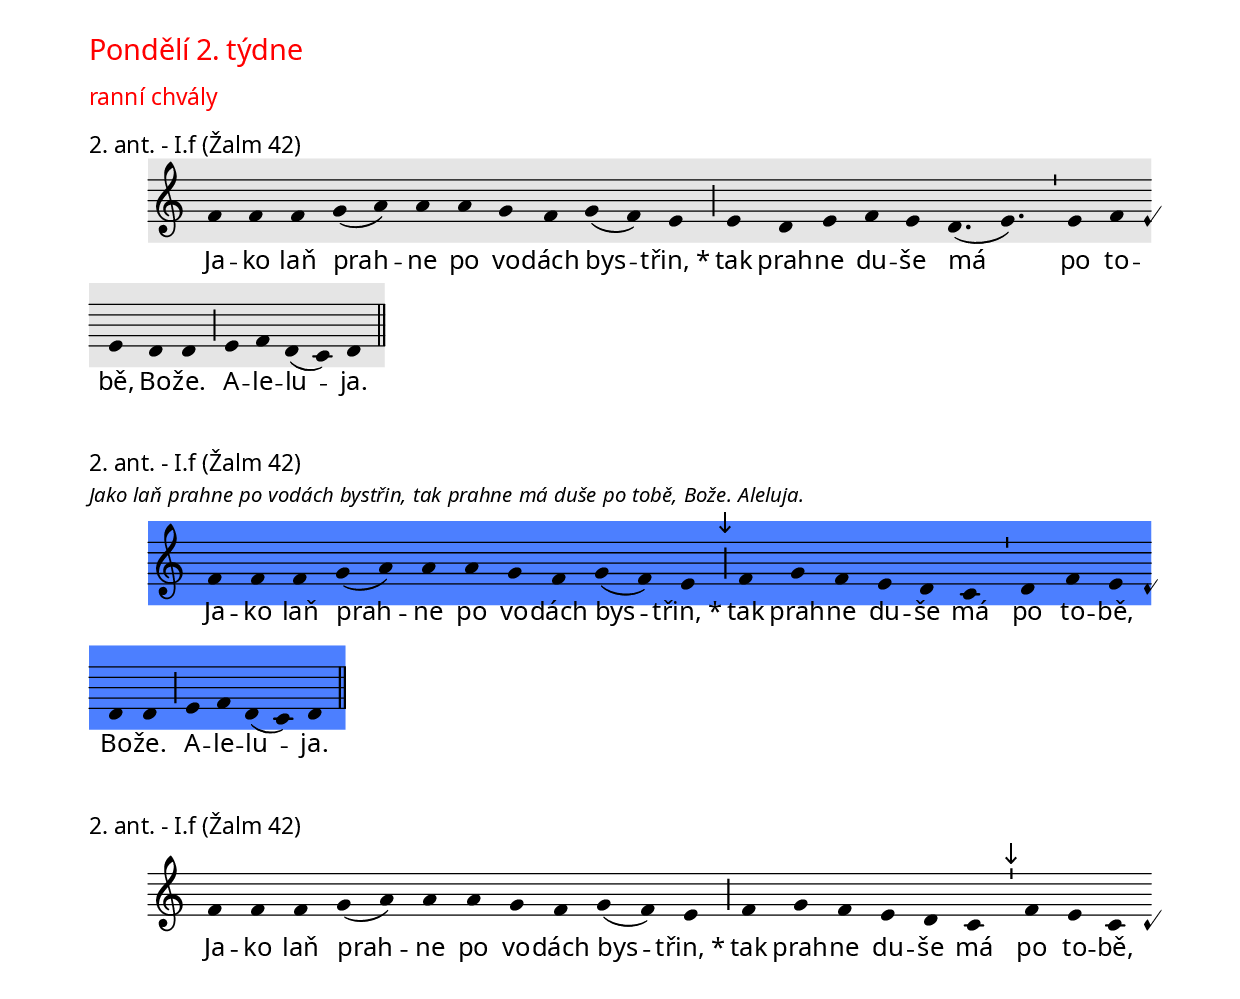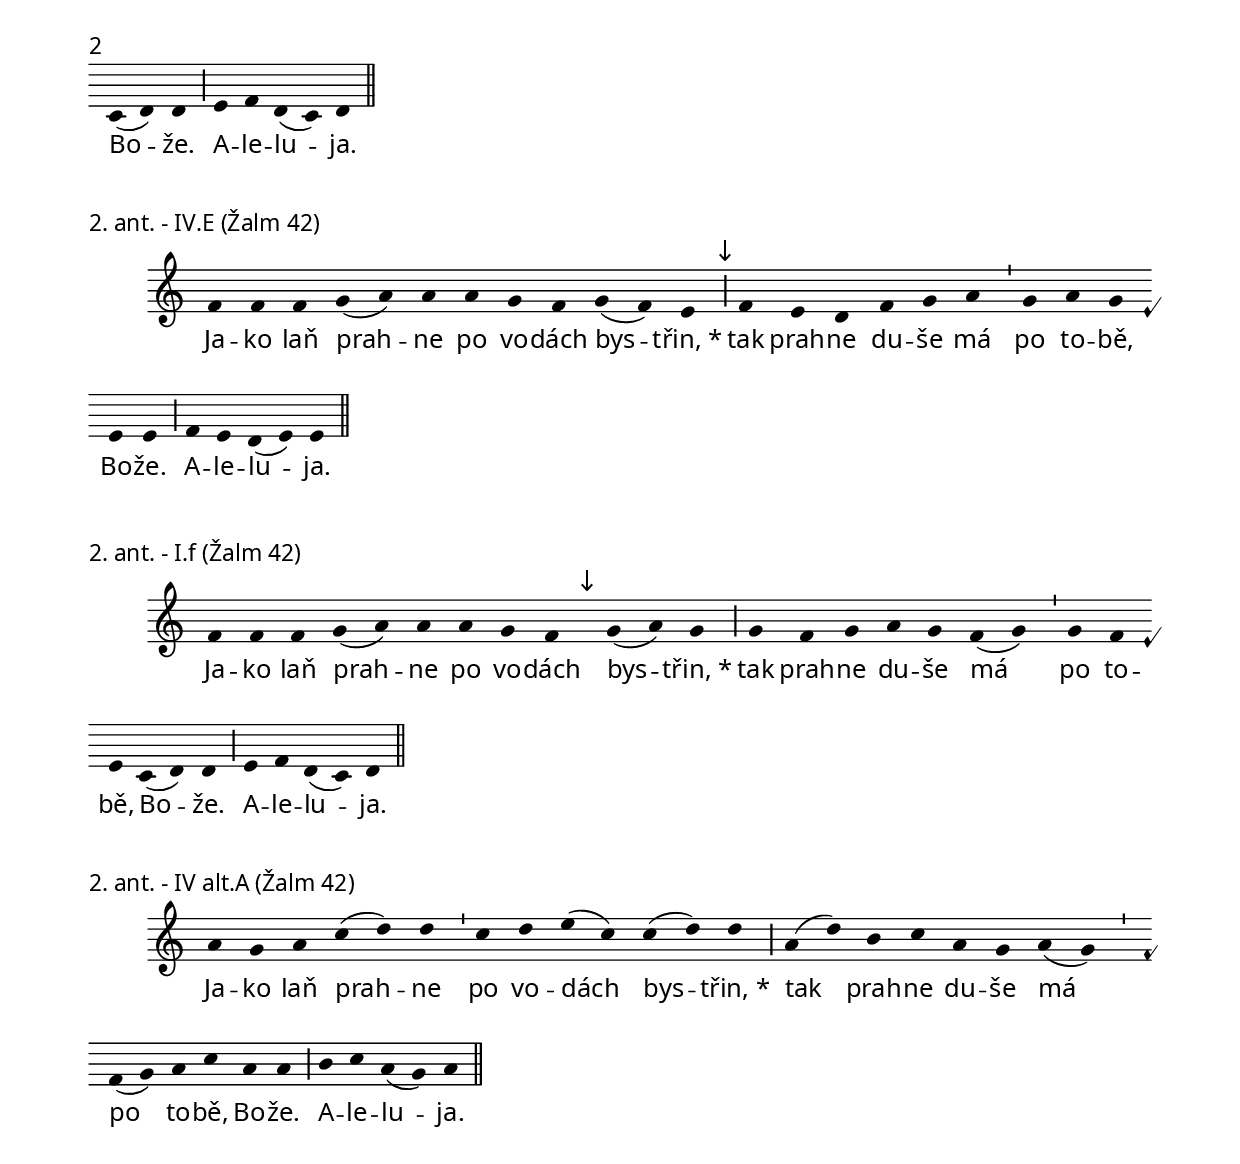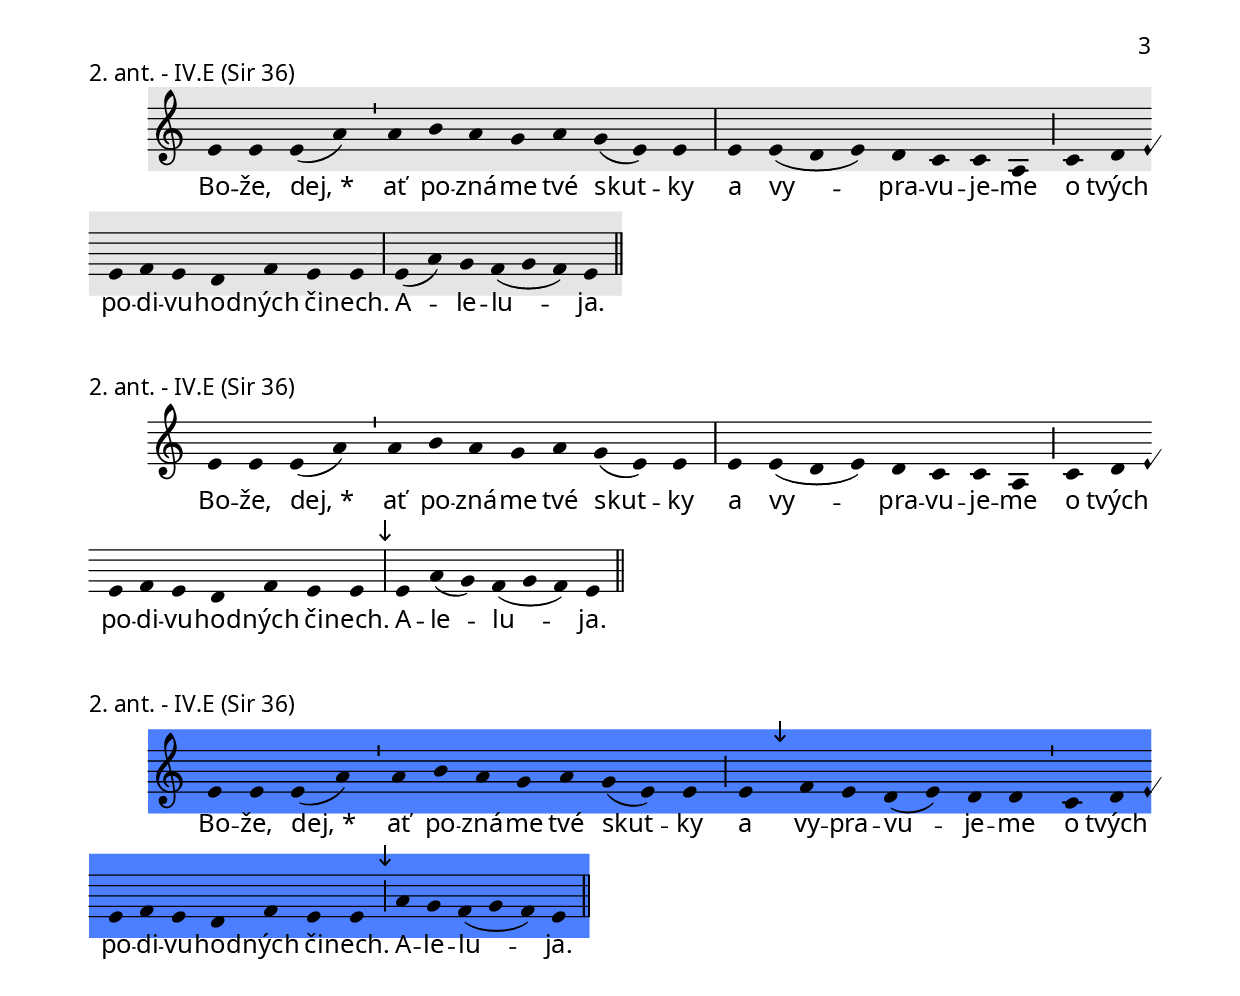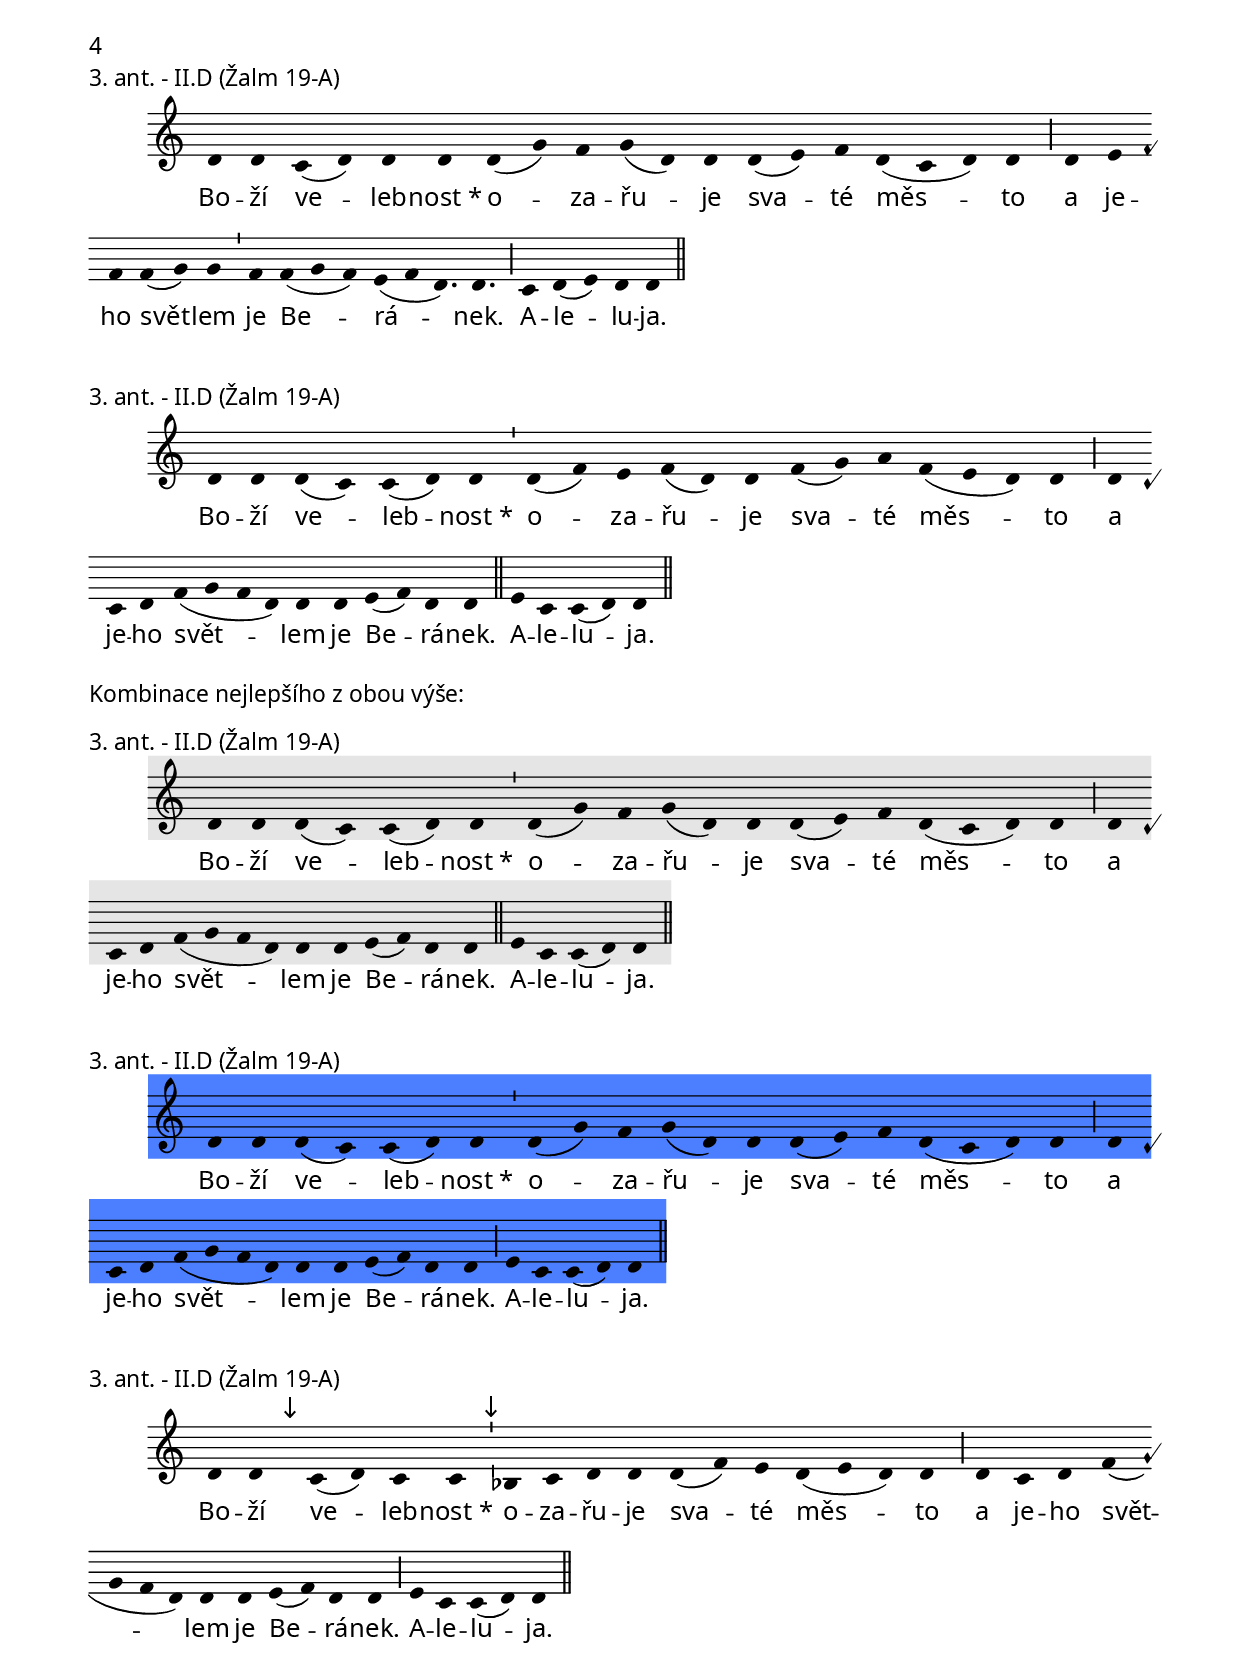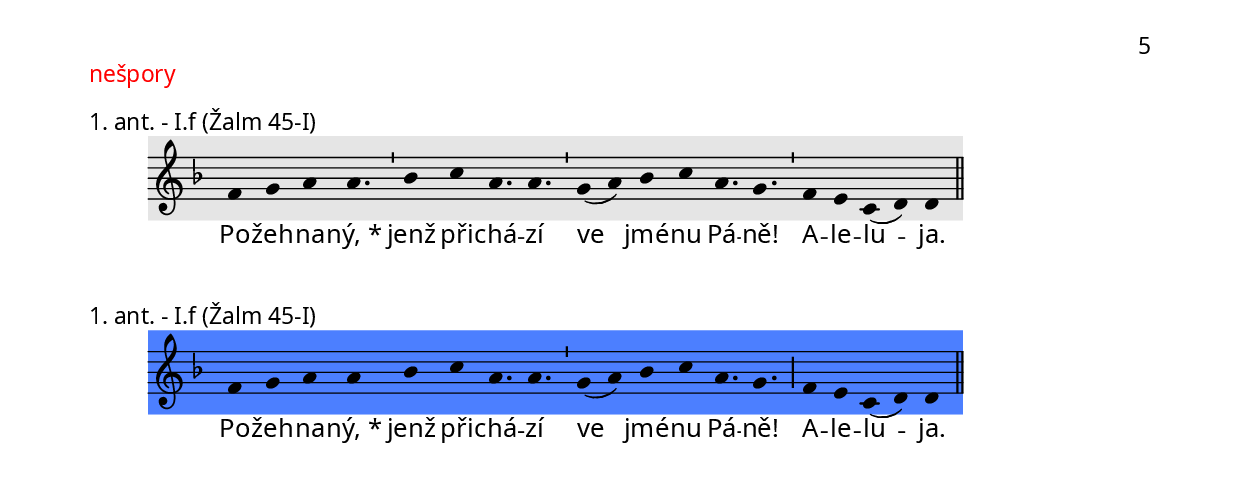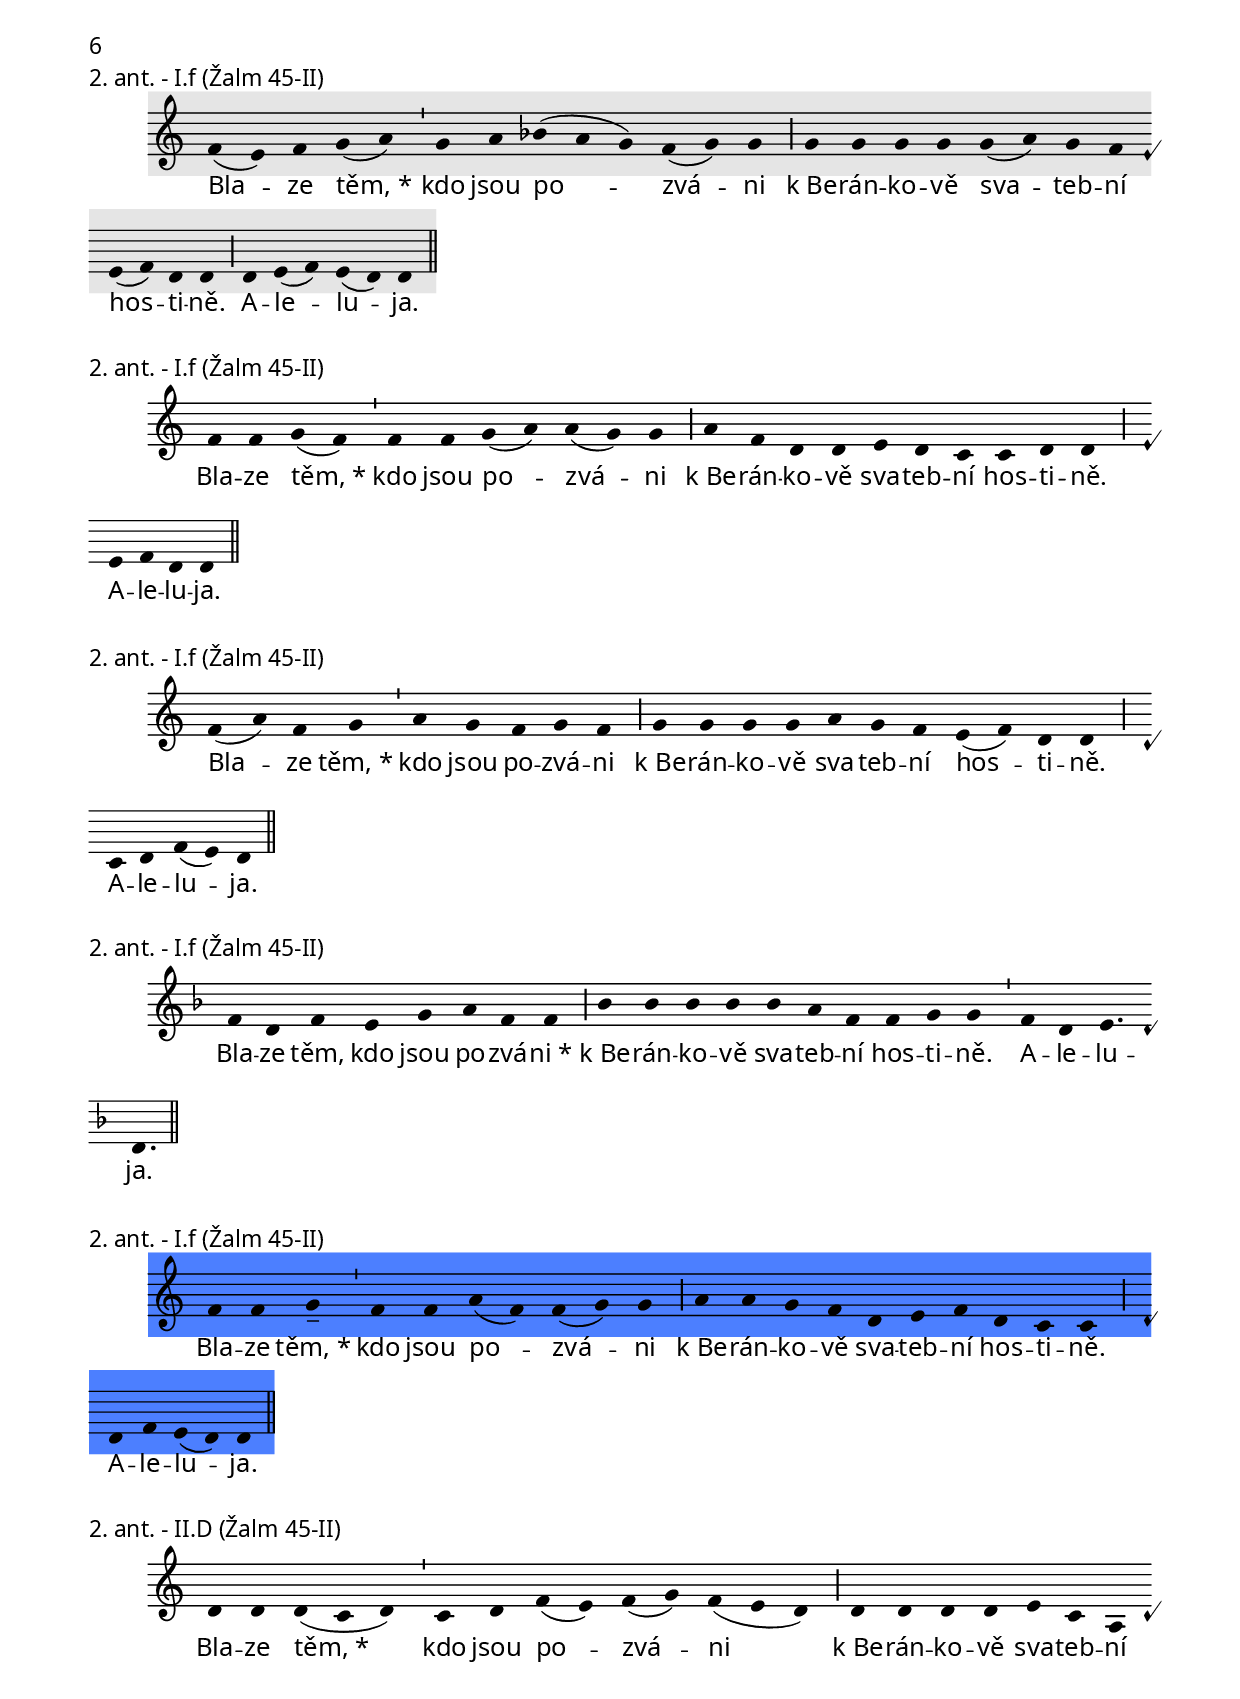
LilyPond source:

\include "../spolecne.ly"

\markup {\nadpisDen {Pondělí 2. týdne}}

\markup {\nadpisHodinka {"ranní chvály"}}

\score {
  \relative c' {
    \zvyraznovacSedy
    \choralniRezim
    f4 f f g( a) a a g f g( f) e \barMaior
    e d e f e d4.( e) \barMin e4 f e d d \barMaior
    e f d( c) d \barFinalis
  }
  \addlyrics {
    Ja -- ko  laň prah -- ne po vo -- dách bys -- třin,_*
    tak prah -- ne du -- še má po to -- bě, Bo -- že.
    A -- le -- lu -- ja.
  }
  \header {
    quid = "2. ant."
    modus = "I"
    differentia = "f"
    psalmus = "Žalm 42"
    id = "rch-a1"
    piece = \markup {\sestavTitulek}
  }
}

\score {
  \relative c' {
    \zvyraznovacModry
    \choralniRezim
    f4 f f g( a) a a g f g( f) e \barMaior
    \mark\sipka f g f e d c \barMin d4 f e d d \barMaior
    e f d( c) d \barFinalis
  }
  \addlyrics {
    Ja -- ko  laň prah -- ne po vo -- dách bys -- třin,_*
    tak prah -- ne du -- še má po to -- bě, Bo -- že.
    A -- le -- lu -- ja.
  }
  \header {
    textus_approbatus = "Jako  laň prahne po vodách bystřin,
    tak prahne má duše po tobě, Bože. Aleluja."
    quid = "2. ant."
    modus = "I"
    differentia = "f"
    psalmus = "Žalm 42"
    id = "rch-a1"
    piece = \markup {\sestavTitulek}
  }
}

\score {
  \relative c' {
    \choralniRezim
    f4 f f g( a) a a g f g( f) e \barMaior
    f g f e d c \barMin \mark\sipka f e c c( d) d \barMaior
    e f d( c) d \barFinalis
  }
  \addlyrics {
    Ja -- ko  laň prah -- ne po vo -- dách bys -- třin,_*
    tak prah -- ne du -- še má po to -- bě, Bo -- že.
    A -- le -- lu -- ja.
  }
  \header {
    quid = "2. ant."
    modus = "I"
    differentia = "f"
    psalmus = "Žalm 42"
    id = "rch-a1"
    piece = \markup {\sestavTitulek}
  }
}

\score {
  \relative c' {
    \choralniRezim
    f4 f f g( a) a a g f g( f) e \barMaior
    \mark\sipka f e d f g a \barMin g a g e e \barMaior
    f e d( e) e \barFinalis
  }
  \addlyrics {
    Ja -- ko  laň prah -- ne po vo -- dách bys -- třin,_*
    tak prah -- ne du -- še má po to -- bě, Bo -- že.
    A -- le -- lu -- ja.
  }
  \header {
    quid = "2. ant."
    modus = "IV"
    differentia = "E"
    psalmus = "Žalm 42"
    id = "rch-a1"
    piece = \markup {\sestavTitulek}
  }
}

\score {
  \relative c' {
    \choralniRezim
    f4 f f g( a) a a g f \mark\sipka g( a) g \barMaior
    g f g a g f( g) \barMin g f e c( d) d \barMaior
    e f d( c) d \barFinalis
  }
  \addlyrics {
    Ja -- ko  laň prah -- ne po vo -- dách bys -- třin,_*
    tak prah -- ne du -- še má po to -- bě, Bo -- že.
    A -- le -- lu -- ja.
  }
  \header {
    quid = "2. ant."
    modus = "I"
    differentia = "f"
    psalmus = "Žalm 42"
    id = "rch-a1"
    piece = \markup {\sestavTitulek}
  }
}

\score {
  \relative c'' {
    \choralniRezim
    a4 g a c( d) d \barMin
    c d e( c) c( d) d \barMaior
    a( d) b c a g a( g) \barMin
    f( g) a c a a \barMaior
    b c a( g) a \barFinalis
  }
  \addlyrics {
    Ja -- ko  laň prah -- ne
    po vo -- dách bys -- třin,_*
    tak prah -- ne du -- še má
    po to -- bě, Bo -- že.
    A -- le -- lu -- ja.
  }
  \header {
    quid = "2. ant."
    modus = "IV alt"
    differentia = "A"
    psalmus = "Žalm 42"
    id = "rch-a1"
    piece = \markup {\sestavTitulek}
  }
}

\pageBreak

\score {
  \relative c' {
    \zvyraznovacSedy
    \choralniRezim
    e4 e e( a) \barMin a b a g a g( e) e \barMax
    e e( d e) d c c a \barMaior
    c d e f e d f e e \barMax
    e( a) g f( g f) e \barFinalis
  }
  \addlyrics {
    Bo -- že, dej,_* ať po -- zná -- me tvé skut -- ky
    a vy -- pra -- vu -- je -- me
    o tvých po -- di -- vu -- hod -- ných či -- nech.
    A -- le -- lu -- ja.
  }
  \header {
    quid = "2. ant."
    modus = "IV"
    differentia = "E"
    psalmus = "Sir 36"
    id = "rch-a2"
    placet = "má ambitus přes oktávu - to je na feriální antifonu dost"
    piece = \markup {\sestavTitulek}
  }
}

\score {
  \relative c' {
    \choralniRezim
    e4 e e( a) \barMin a b a g a g( e) e \barMax
    e e( d e) d c c a \barMaior
    c d e f e d f e e \barMax
    \mark\sipka e a( g) f( g f) e \barFinalis
  }
  \addlyrics {
    Bo -- že, dej,_* ať po -- zná -- me tvé skut -- ky
    a vy -- pra -- vu -- je -- me
    o tvých po -- di -- vu -- hod -- ných či -- nech.
    A -- le -- lu -- ja.
  }
  \header {
    quid = "2. ant."
    modus = "IV"
    differentia = "E"
    psalmus = "Sir 36"
    id = "rch-a2"
    piece = \markup {\sestavTitulek}
  }
}

\score {
  \relative c' {
    \zvyraznovacModry
    \choralniRezim
    e4 e e( a) \barMin a b a g a g( e) e \barMaior
    e \mark\sipka f e d( e) d d \barMin
    c d e f e d f e e \barMaior
    \mark\sipka a g f( g f) e \barFinalis
  }
  \addlyrics {
    Bo -- že, dej,_* ať po -- zná -- me tvé skut -- ky
    a vy -- pra -- vu -- je -- me
    o tvých po -- di -- vu -- hod -- ných či -- nech.
    A -- le -- lu -- ja.
  }
  \header {
    quid = "2. ant."
    modus = "IV"
    differentia = "E"
    psalmus = "Sir 36"
    id = "rch-a2"
    piece = \markup {\sestavTitulek}
  }
}

\pageBreak

\score {
  \relative c' {
    \choralniRezim
    d4 d c( d) d d d( g) f g( d) d d( e) f d( c d) d \barMaior
    d e f f( g) g \barMin f f( g f) e( f d4.) d \barMaior
    c4 d( e) d d \barFinalis
  }
  \addlyrics {
    Bo -- ží ve -- leb -- nost_*
    o -- za -- řu -- je sva -- té měs -- to
    a je -- ho svět -- lem je Be -- rá -- nek.
    A -- le -- lu -- ja.
  }
  \header {
    quid = "3. ant."
    modus = "II"
    differentia = "D"
    psalmus = "Žalm 19-A"
    id = "rch-a3"
    piece = \markup {\sestavTitulek}
  }
}

\score {
  \relative c' {
    \choralniRezim
    d4 d d( c) c( d) d \barMin
    d( f) e f( d) d f( g) a f( e d) d \barMaior
    d c d f( g f d) d d e( f) d d \barFinalis
    e c c( d) d \barFinalis
  }
  \addlyrics {
    Bo -- ží ve -- leb -- nost_*
    o -- za -- řu -- je sva -- té měs -- to
    a je -- ho svět -- lem je Be -- rá -- nek.
    A -- le -- lu -- ja.
  }
  \header {
    quid = "3. ant."
    modus = "II"
    differentia = "D"
    psalmus = "Žalm 19-A"
    id = "rch-a3"
    fons = "Druha cast z:"
    fial = "commune/commune_apostol.ly#rch-aben?cast"
    piece = \markup {\sestavTitulek}
  }
}

\markup{Kombinace nejlepšího z obou výše:}

\score {
  \relative c' {
    \zvyraznovacSedy
    \choralniRezim
    d4 d d( c) c( d) d \barMin
    d( g) f g( d) d d( e) f d( c d) d \barMaior
    d c d f( g f d) d d e( f) d d \barFinalis
    e c c( d) d \barFinalis
  }
  \addlyrics {
    Bo -- ží ve -- leb -- nost_*
    o -- za -- řu -- je sva -- té měs -- to
    a je -- ho svět -- lem je Be -- rá -- nek.
    A -- le -- lu -- ja.
  }
  \header {
    quid = "3. ant."
    modus = "II"
    differentia = "D"
    psalmus = "Žalm 19-A"
    id = "rch-a3"
    fons = "Druha cast z:"
    fial = "commune/commune_apostol.ly#rch-aben?cast"
    piece = \markup {\sestavTitulek}
  }
}

\score {
  \relative c' {
    \zvyraznovacModry
    \choralniRezim
    d4 d d( c) c( d) d \barMin
    d( g) f g( d) d d( e) f d( c d) d \barMaior
    d c d f( g f d) d d e( f) d d \barMaior
    e c c( d) d \barFinalis
  }
  \addlyrics {
    Bo -- ží ve -- leb -- nost_*
    o -- za -- řu -- je sva -- té měs -- to
    a je -- ho svět -- lem je Be -- rá -- nek.
    A -- le -- lu -- ja.
  }
  \header {
    quid = "3. ant."
    modus = "II"
    differentia = "D"
    psalmus = "Žalm 19-A"
    id = "rch-a3"
    fons = "Druha cast z:"
    fial = "commune/commune_apostol.ly#rch-aben?konec"
    piece = \markup {\sestavTitulek}
  }
}

\score {
  \relative c' {
    \choralniRezim
    d4 d \mark\sipka c( d) c c \barMin
    \mark\sipka bes c d d d( f) e d( e d) d \barMaior
    d c d f( g f d) d d e( f) d d \barMaior
    e c c( d) d \barFinalis
  }
  \addlyrics {
    Bo -- ží ve -- leb -- nost_*
    o -- za -- řu -- je sva -- té měs -- to
    a je -- ho svět -- lem je Be -- rá -- nek.
    A -- le -- lu -- ja.
  }
  \header {
    quid = "3. ant."
    modus = "II"
    differentia = "D"
    psalmus = "Žalm 19-A"
    id = "rch-a3"
    fons = "Druha cast z:"
    fial = "commune/commune_apostol.ly#rch-aben?cast"
    piece = \markup {\sestavTitulek}
  }
}

\pageBreak

\markup {\nadpisHodinka {"nešpory"}}

\score {
  \relative c' {
    \zvyraznovacSedy
    \choralniRezim
    \key f\major
    f4 g a a4. \barMin
    bes4 c a4. a \barMin
    g4( a) bes c a4. g \barMin
    f4 e c( d) d \barFinalis
  }
  \addlyrics {
    Po -- žeh -- na -- ný,_* jenž při -- chá -- zí
    ve jmé -- nu Pá -- ně!
    A -- le -- lu -- ja.
  }
  \header {
    quid = "1. ant."
    modus = "I"
    differentia = "f"
    psalmus = "Žalm 45-I"
    fons = "Melodie z: žaltář, neděle 2.t., r.ch., 1.ant. (upravena pro mírně odlišný text)"
    id = "ne-a1"
    piece = \markup {\sestavTitulek}
  }
}

\score {
  \relative c' {
    \zvyraznovacModry
    \choralniRezim
    \key f\major
    f4 g a a bes c a4. a \barMin
    g4( a) bes c a4. g \barMaior
    f4 e c( d) d \barFinalis
  }
  \addlyrics {
    Po -- žeh -- na -- ný,_* jenž při -- chá -- zí
    ve jmé -- nu Pá -- ně!
    A -- le -- lu -- ja.
  }
  \header {
    quid = "1. ant."
    modus = "I"
    differentia = "f"
    psalmus = "Žalm 45-I"
    fons = "Melodie z: žaltář, neděle 2.t., r.ch., 1.ant. (upravena pro mírně odlišný text)"
    fial = "antifony/tyden2_1nedele.ly#rch-ant1?upraveno"
    id = "ne-a1"
    piece = \markup {\sestavTitulek}
  }
}

\pageBreak

\score {
  \relative c' {
    \zvyraznovacSedy
    \choralniRezim
    f4( e) f g( a) \barMin
    g a bes( a g) f( g) g \barMaior
    g g g g g( a) g f e( f) d d \barMaior
    d e( f) e( d) d \barFinalis
  }
  \addlyrics {
    Bla -- ze těm,_*
    kdo jsou po -- zvá -- ni
    k_Be -- rán -- ko -- vě sva -- teb -- ní hos -- ti -- ně.
    A -- le -- lu -- ja.
  }
  \header {
    quid = "2. ant."
    modus = "I"
    differentia = "f"
    psalmus = "Žalm 45-II"
    id = "ne-a2"
    placet = "mdlá"
    piece = \markup {\sestavTitulek}
  }
}

\score {
  \relative c' {
    \choralniRezim
    f4 f g( f) \barMin
    f f g( a) a( g) g \barMaior
    a f d d e d c c d d \barMaior
    e f d d \barFinalis
  }
  \addlyrics {
    Bla -- ze těm,_*
    kdo jsou po -- zvá -- ni
    k_Be -- rán -- ko -- vě sva -- teb -- ní hos -- ti -- ně.
    A -- le -- lu -- ja.
  }
  \header {
    quid = "2. ant."
    modus = "I"
    differentia = "f"
    psalmus = "Žalm 45-II"
    id = "ne-a2"
    piece = \markup {\sestavTitulek}
  }
}

\score {
  \relative c' {
    \choralniRezim
    f4( a) f g \barMin
    a g f g f \barMaior
    g g g g a g f e( f) d d \barMaior
    c d f( e) d \barFinalis
  }
  \addlyrics {
    Bla -- ze těm,_*
    kdo jsou po -- zvá -- ni
    k_Be -- rán -- ko -- vě sva -- teb -- ní hos -- ti -- ně.
    A -- le -- lu -- ja.
  }
  \header {
    quid = "2. ant."
    modus = "I"
    differentia = "f"
    psalmus = "Žalm 45-II"
    id = "ne-a2"
    piece = \markup {\sestavTitulek}
  }
}

\score {
  \relative c' {
    \choralniRezim
    \key f \major
    f4 d f e g a f f \barMaior
    bes bes bes bes bes a f f g g \barMin
    f d e4. d \barFinalis
  }
  \addlyrics {
    Bla -- ze těm, kdo jsou po -- zvá -- ni_*
    k_Be -- rán -- ko -- vě sva -- teb -- ní hos -- ti -- ně.
    A -- le -- lu -- ja.
  }
  \header {
    quid = "2. ant."
    modus = "I"
    differentia = "f"
    psalmus = "Žalm 45-II"
    id = "ne-a2"
    piece = \markup {\sestavTitulek}
  }
}

\score {
  \relative c' {
    \zvyraznovacModry
    \choralniRezim
    f4 f g-- \barMin
    f f a( f) f( g) g \barMaior
    a a g f d e f d c c \barMaior
    d f e( d) d \barFinalis
  }
  \addlyrics {
    Bla -- ze těm,_*
    kdo jsou po -- zvá -- ni
    k_Be -- rán -- ko -- vě sva -- teb -- ní hos -- ti -- ně.
    A -- le -- lu -- ja.
  }
  \header {
    quid = "2. ant."
    modus = "I"
    differentia = "f"
    psalmus = "Žalm 45-II"
    id = "ne-a2"
    piece = \markup {\sestavTitulek}
  }
}

\score {
  \relative c' {
    \choralniRezim
    d4 d d( c d) \barMin
    c d f( e) f( g) f( e d) \barMaior
    d d d d e c a c d d \barMin
    e f d d \barFinalis
  }
  \addlyrics {
    Bla -- ze těm,_*
    kdo jsou po -- zvá -- ni
    k_Be -- rán -- ko -- vě sva -- teb -- ní hos -- ti -- ně.
    A -- le -- lu -- ja.
  }
  \header {
    quid = "2. ant."
    modus = "II"
    differentia = "D"
    psalmus = "Žalm 45-II"
    id = "ne-a2"
    piece = \markup {\sestavTitulek}
  }
}

%\score { \velikTIIpondeliNespAntIII }